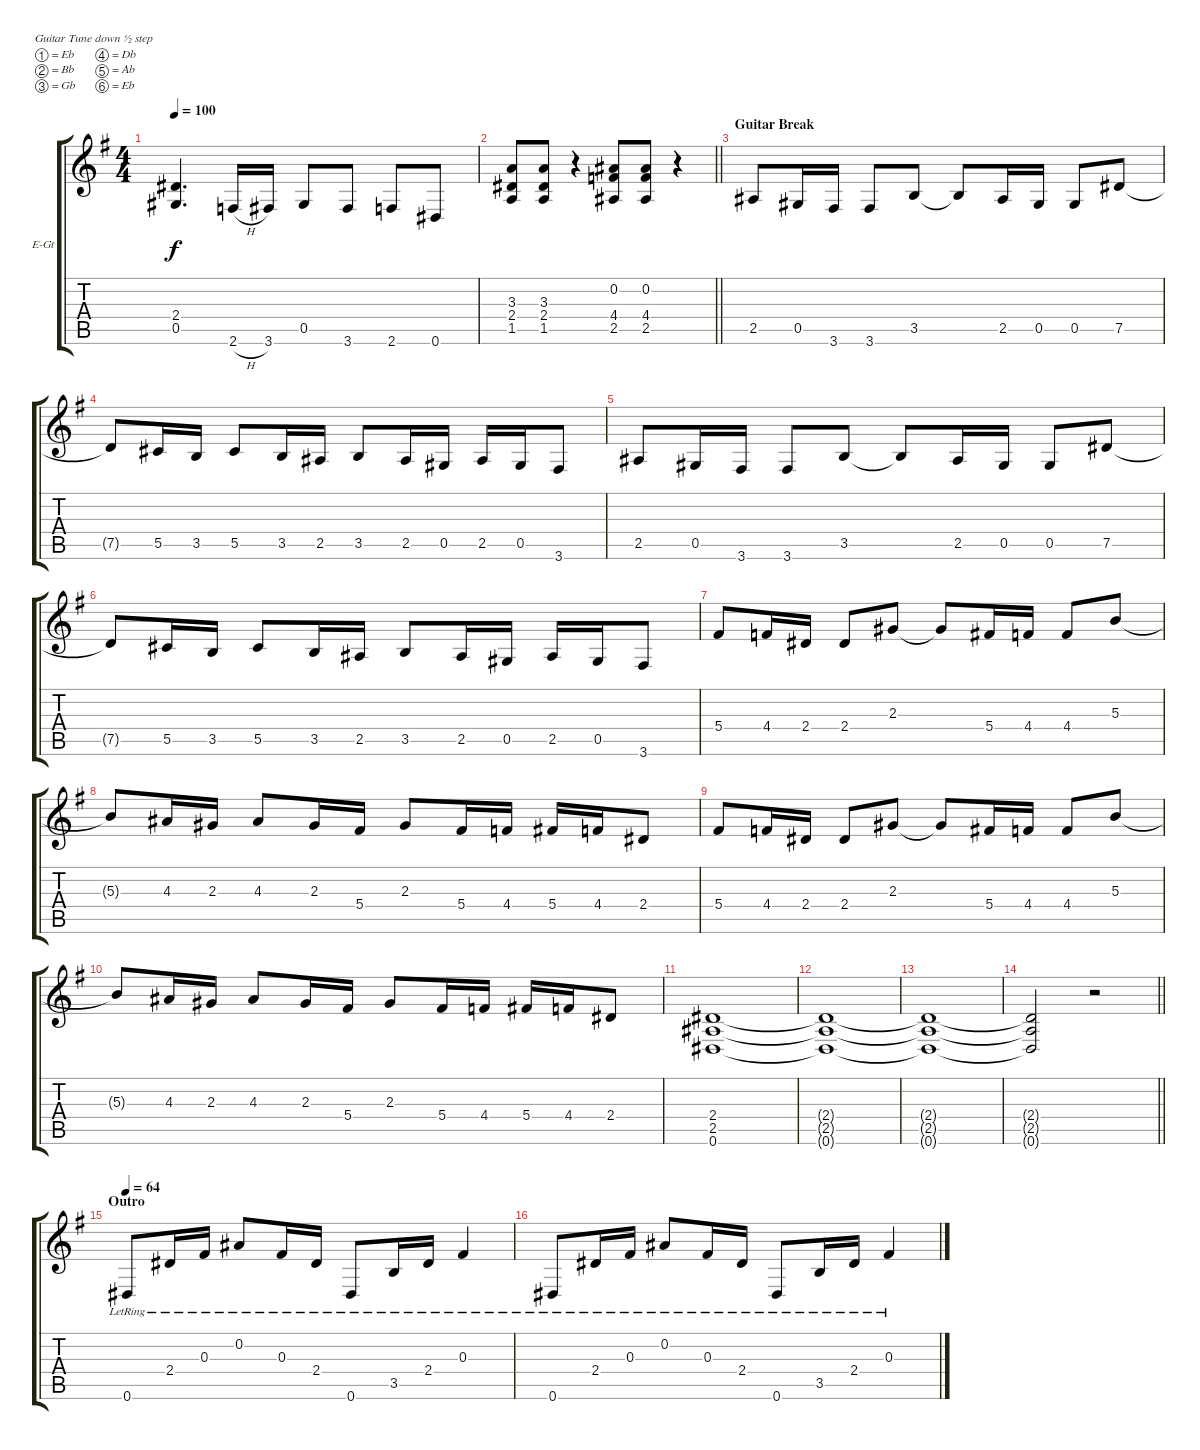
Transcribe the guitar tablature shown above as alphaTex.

\bracketExtendMode groupsimilarinstruments
\firstSystemTrackNameOrientation horizontal
\otherSystemsTrackNameOrientation horizontal
\track ("Гитара 1" "E-Gt") {mute instrument distortionguitar}
\staff {score tabs}
\tuning (Eb4 Bb3 Gb3 Db3 Ab2 Eb2)
\ts (4 4)
\tempo 100
\clef g2
\ks eminor
(2.4 0.5).4{d dy f} 2.6{h}.16 3.6.16 0.5.8 3.6.8 2.6.8 0.6.8 |
\barLineRight lightlight
(3.3 2.4 1.5).8 (3.3 2.4 1.5).8 r.4 (0.2 4.4 2.5).8 (0.2 4.4 2.5).8 r.4 |
\section ("" "Guitar Break")
2.5.8 0.5.16 3.6.16 3.6.8 3.5.8 3.5{t}.8 2.5.16 0.5.16 0.5.8 7.5.8 |
7.5{t}.8 5.5.16 3.5.16 5.5.8 3.5.16 2.5.16 3.5.8 2.5.16 0.5.16 2.5.16 0.5.16 3.6.8 |
2.5.8 0.5.16 3.6.16 3.6.8 3.5.8 3.5{t}.8 2.5.16 0.5.16 0.5.8 7.5.8 |
7.5{t}.8 5.5.16 3.5.16 5.5.8 3.5.16 2.5.16 3.5.8 2.5.16 0.5.16 2.5.16 0.5.16 3.6.8 |
5.4.8 4.4.16 2.4.16 2.4.8 2.3.8 2.3{t}.8 5.4.16 4.4.16 4.4.8 5.3.8 |
5.3{t}.8 4.3.16 2.3.16 4.3.8 2.3.16 5.4.16 2.3.8 5.4.16 4.4.16 5.4.16 4.4.16 2.4.8 |
5.4.8 4.4.16 2.4.16 2.4.8 2.3.8 2.3{t}.8 5.4.16 4.4.16 4.4.8 5.3.8 |
5.3{t}.8 4.3.16 2.3.16 4.3.8 2.3.16 5.4.16 2.3.8 5.4.16 4.4.16 5.4.16 4.4.16 2.4.8 |
(2.4 2.5 0.6).1 |
(2.4{t} 2.5{t} 0.6{t}).1 |
(2.4{t} 2.5{t} 0.6{t}).1 |
\barLineRight lightlight
(2.4{t} 2.5{t} 0.6{t}).2 r.2 |
\section ("" "Outro")
\tempo 64
0.6{lr}.8 2.4{lr}.16 0.3{lr}.16 0.2{lr}.8 0.3{lr}.16 2.4{lr}.16 0.6{lr}.8 3.5{lr}.16 2.4{lr}.16 0.3{lr}.4 |
0.6{lr}.8 2.4{lr}.16 0.3{lr}.16 0.2{lr}.8 0.3{lr}.16 2.4{lr}.16 0.6{lr}.8 3.5{lr}.16 2.4{lr}.16 0.3{lr}.4
